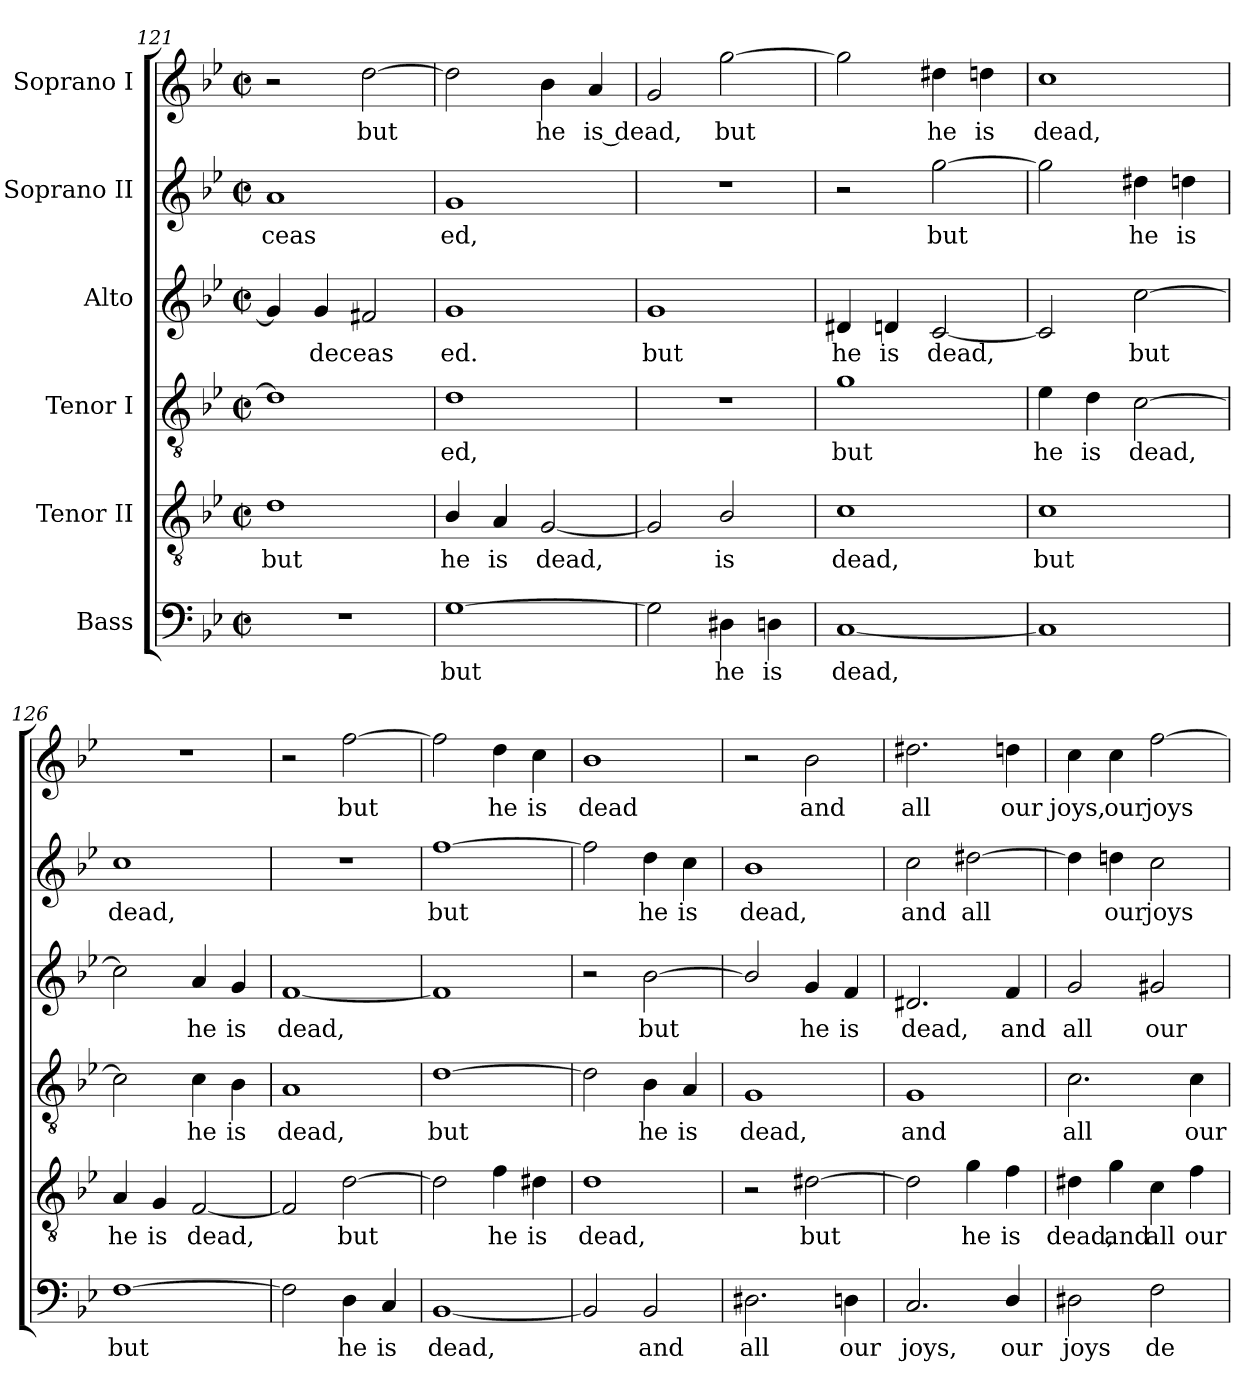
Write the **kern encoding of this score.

**kern	**text	**kern	**text	**kern	**text	**kern	**text	**kern	**text	**kern	**text
*part6	*part6	*part5	*part5	*part4	*part4	*part3	*part3	*part2	*part2	*part1	*part1
*staff6	*staff6	*staff5	*staff5	*staff4	*staff4	*staff3	*staff3	*staff2	*staff2	*staff1	*staff1
*I"Bass	*	*I"Tenor II	*	*I"Tenor I	*	*I"Alto	*	*I"Soprano II	*	*I"Soprano I	*
*clefF4	*	*clefGv2	*	*clefGv2	*	*clefG2	*	*clefG2	*	*clefG2	*
*ITrd-3c-5	*	*ITrd-3c-5	*	*	*	*ITrd-3c-5	*	*ITrd-3c-5	*	*ITrd-3c-5	*
*k[b-e-a-]	*	*k[b-e-a-]	*	*k[b-e-]	*	*k[b-e-a-]	*	*k[b-e-a-]	*	*k[b-e-a-]	*
*E-:	*	*E-:	*	*B-:	*	*E-:	*	*E-:	*	*E-:	*
*M2/2	*	*M2/2	*	*M2/2	*	*M2/2	*	*M2/2	*	*M2/2	*
*met(c|)	*	*met(c|)	*	*met(c|)	*	*met(c|)	*	*met(c|)	*	*met(c|)	*
=121	=121	=121	=121	=121	=121	=121	=121	=121	=121	=121	=121
!	!	!	!LO:LY:b:cj	!	!	!	!	!	!LO:LY:b:cj	!	!
1r	.	1g	but	1d]	.	4cc/]	.	1dd	ceas	2r	.
!	!	!	!	!	!	!	!LO:LY:b	!	!	!	!
.	.	.	.	.	.	4cc/	deceas	.	.	.	.
!	!	!	!	!	!	!	!	!	!	!	!LO:LY:b
.	.	.	.	.	.	2bn/	.	.	.	[>2gg\	but
=122	=122	=122	=122	=122	=122	=122	=122	=122	=122	=122	=122
!	!LO:LY:b:cj	!	!LO:LY:b:cj	!	!LO:LY:b:cj	!	!LO:LY:b:cj	!	!LO:LY:b:cj	!	!
[>1c	but	4e-/	he	1d	ed,	1cc	ed.	1cc	ed,	2gg\]	.
!	!	!	!LO:LY:b:cj	!	!	!	!	!	!	!	!
.	.	4d/	is	.	.	.	.	.	.	.	.
!	!	!	!LO:LY:b	!	!	!	!	!	!	!	!LO:LY:b:cj
.	.	[<2c/	dead,	.	.	.	.	.	.	4ee-\	he
!	!	!	!	!	!	!	!	!	!	!	!LO:LY:b:cj
.	.	.	.	.	.	.	.	.	.	4dd/	is dead,
=123	=123	=123	=123	=123	=123	=123	=123	=123	=123	=123	=123
!	!	!	!	!	!	!	!LO:LY:b:cj	!	!	!	!
2c\]	.	2c/]	.	1r	.	1cc	but	1r	.	2cc/	.
!	!LO:LY:b:cj	!	!LO:LY:b:cj	!	!	!	!	!	!	!	!LO:LY:b
4G#\	he	2e-/	is	.	.	.	.	.	.	[>2ccc\	but
!	!LO:LY:b:cj	!	!	!	!	!	!	!	!	!	!
4G\	is	.	.	.	.	.	.	.	.	.	.
=124	=124	=124	=124	=124	=124	=124	=124	=124	=124	=124	=124
!	!LO:LY:b	!	!LO:LY:b:cj	!	!LO:LY:b:cj	!	!LO:LY:b:cj	!	!	!	!
[<1F	dead,	1f	dead,	1g	but	4g#/	he	2r	.	2ccc\]	.
!	!	!	!	!	!	!	!LO:LY:b:cj	!	!	!	!
.	.	.	.	.	.	4g/	is	.	.	.	.
!	!	!	!	!	!	!	!LO:LY:b	!	!LO:LY:b	!	!LO:LY:b:cj
.	.	.	.	.	.	[<2f/	dead,	[>2ccc\	but	4gg#\	he
!	!	!	!	!	!	!	!	!	!	!	!LO:LY:b:cj
.	.	.	.	.	.	.	.	.	.	4gg\	is
=125	=125	=125	=125	=125	=125	=125	=125	=125	=125	=125	=125
!	!	!	!LO:LY:b:cj	!	!LO:LY:b:cj	!	!	!	!	!	!LO:LY:b:cj
1F]	.	1f	but	4e-\	he	2f/]	.	2ccc\]	.	1ff	dead,
!	!	!	!	!	!LO:LY:b:cj	!	!	!	!	!	!
.	.	.	.	4d\	is	.	.	.	.	.	.
!	!	!	!	!	!LO:LY:b	!	!LO:LY:b	!	!LO:LY:b:cj	!	!
.	.	.	.	[>2c\	dead,	[>2ff\	but	4gg#\	he	.	.
!	!	!	!	!	!	!	!	!	!LO:LY:b:cj	!	!
.	.	.	.	.	.	.	.	4gg\	is	.	.
=126	=126	=126	=126	=126	=126	=126	=126	=126	=126	=126	=126
!	!LO:LY:b:cj	!	!LO:LY:b:cj	!	!	!	!	!	!LO:LY:b:cj	!	!
[<1B-	but	4d/	he	2c\]	.	2ff\]	.	1ff	dead,	1r	.
!	!	!	!LO:LY:b:cj	!	!	!	!	!	!	!	!
.	.	4c/	is	.	.	.	.	.	.	.	.
!	!	!	!LO:LY:b	!	!LO:LY:b:cj	!	!LO:LY:b:cj	!	!	!	!
.	.	[>2B-/	dead,	4c\	he	4dd/	he	.	.	.	.
!	!	!	!	!	!LO:LY:b:cj	!	!LO:LY:b:cj	!	!	!	!
.	.	.	.	4B-\	is	4cc/	is	.	.	.	.
!!LO:LB:g=z
=127	=127	=127	=127	=127	=127	=127	=127	=127	=127	=127	=127
!	!	!	!	!	!LO:LY:b:cj	!	!LO:LY:b	!	!	!	!
2B-\]	.	2B-/]	.	1A	dead,	[<1b-	dead,	1r	.	2r	.
!	!LO:LY:b:cj	!	!LO:LY:b	!	!	!	!	!	!	!	!LO:LY:b
4G\	he	[>2g\	but	.	.	.	.	.	.	[>2bb-\	but
!	!LO:LY:b:cj	!	!	!	!	!	!	!	!	!	!
4F/	is	.	.	.	.	.	.	.	.	.	.
=128	=128	=128	=128	=128	=128	=128	=128	=128	=128	=128	=128
!	!LO:LY:b	!	!	!	!LO:LY:b:cj	!	!	!	!LO:LY:b:cj	!	!
[<1E-	dead,	2g\]	.	[>1d	but	1b-]	.	[>1bb-	but	2bb-\]	.
!	!	!	!LO:LY:b:cj	!	!	!	!	!	!	!	!LO:LY:b:cj
.	.	4b-\	he	.	.	.	.	.	.	4gg\	he
!	!	!	!LO:LY:b:cj	!	!	!	!	!	!	!	!LO:LY:b:cj
.	.	4g#\	is	.	.	.	.	.	.	4ff\	is
=129	=129	=129	=129	=129	=129	=129	=129	=129	=129	=129	=129
!	!	!	!LO:LY:b:cj	!	!	!	!	!	!	!	!LO:LY:b:cj
2E-/]	.	1g	dead,	2d\]	.	2r	.	2bb-\]	.	1ee-	dead
!	!LO:LY:b:cj	!	!	!	!LO:LY:b:cj	!	!LO:LY:b	!	!LO:LY:b:cj	!	!
2E-/	and	.	.	4B-\	he	[>2ee-\	but	4gg\	he	.	.
!	!	!	!	!	!LO:LY:b:cj	!	!	!	!LO:LY:b:cj	!	!
.	.	.	.	4A/	is	.	.	4ff\	is	.	.
=130	=130	=130	=130	=130	=130	=130	=130	=130	=130	=130	=130
!	!LO:LY:b:cj	!	!	!	!LO:LY:b:cj	!	!	!	!LO:LY:b:cj	!	!
2.G#\	all	2r	.	1G	dead,	2ee-/]	.	1ee-	dead,	2r	.
!	!	!	!LO:LY:b	!	!	!	!LO:LY:b:cj	!	!	!	!LO:LY:b:cj
.	.	[>2g#\	but	.	.	4cc/	he	.	.	2ee-\	and
!	!LO:LY:b:cj	!	!	!	!	!	!LO:LY:b:cj	!	!	!	!
4G\	our	.	.	.	.	4b-/	is	.	.	.	.
=131	=131	=131	=131	=131	=131	=131	=131	=131	=131	=131	=131
!	!LO:LY:b:cj	!	!	!	!LO:LY:b:cj	!	!LO:LY:b:cj	!	!LO:LY:b:cj	!	!LO:LY:b:cj
2.F/	joys,	2g#\]	.	1G	and	2.g#/	dead,	2ff\	and	2.gg#\	all
!	!	!	!LO:LY:b:cj	!	!	!	!	!	!LO:LY:b:cj	!	!
.	.	4cc\	he	.	.	.	.	[>2gg#\	all	.	.
!	!LO:LY:b:cj	!	!LO:LY:b:cj	!	!	!	!LO:LY:b:cj	!	!	!	!LO:LY:b:cj
4G/	our	4b-\	is	.	.	4b-/	and	.	.	4gg\	our
=132	=132	=132	=132	=132	=132	=132	=132	=132	=132	=132	=132
!	!LO:LY:b:cj	!	!LO:LY:b:cj	!	!LO:LY:b:cj	!	!LO:LY:b:cj	!	!	!	!LO:LY:b:cj
2G#\	joys	4g#\	dead,	2.c\	all	2cc/	all	4gg#\]	.	4ff\	joys,
!	!	!	!LO:LY:b:cj	!	!	!	!	!	!LO:LY:b:cj	!	!LO:LY:b:cj
.	.	4cc\	and	.	.	.	.	4gg\	our	4ff\	our
!	!LO:LY:b:cj	!	!LO:LY:b:cj	!	!	!	!LO:LY:b:cj	!	!LO:LY:b:cj	!	!LO:LY:b
2B-\	de	4f\	all	.	.	2cc#X/	our	2ff\	joys	[>2bb-\	joys
!	!	!	!LO:LY:b:cj	!	!LO:LY:b:cj	!	!	!	!	!	!
.	.	4b-\	our	4c\	our	.	.	.	.	.	.
=	=	=	=	=	=	=	=	=	=	=	=
*-	*-	*-	*-	*-	*-	*-	*-	*-	*-	*-	*-
